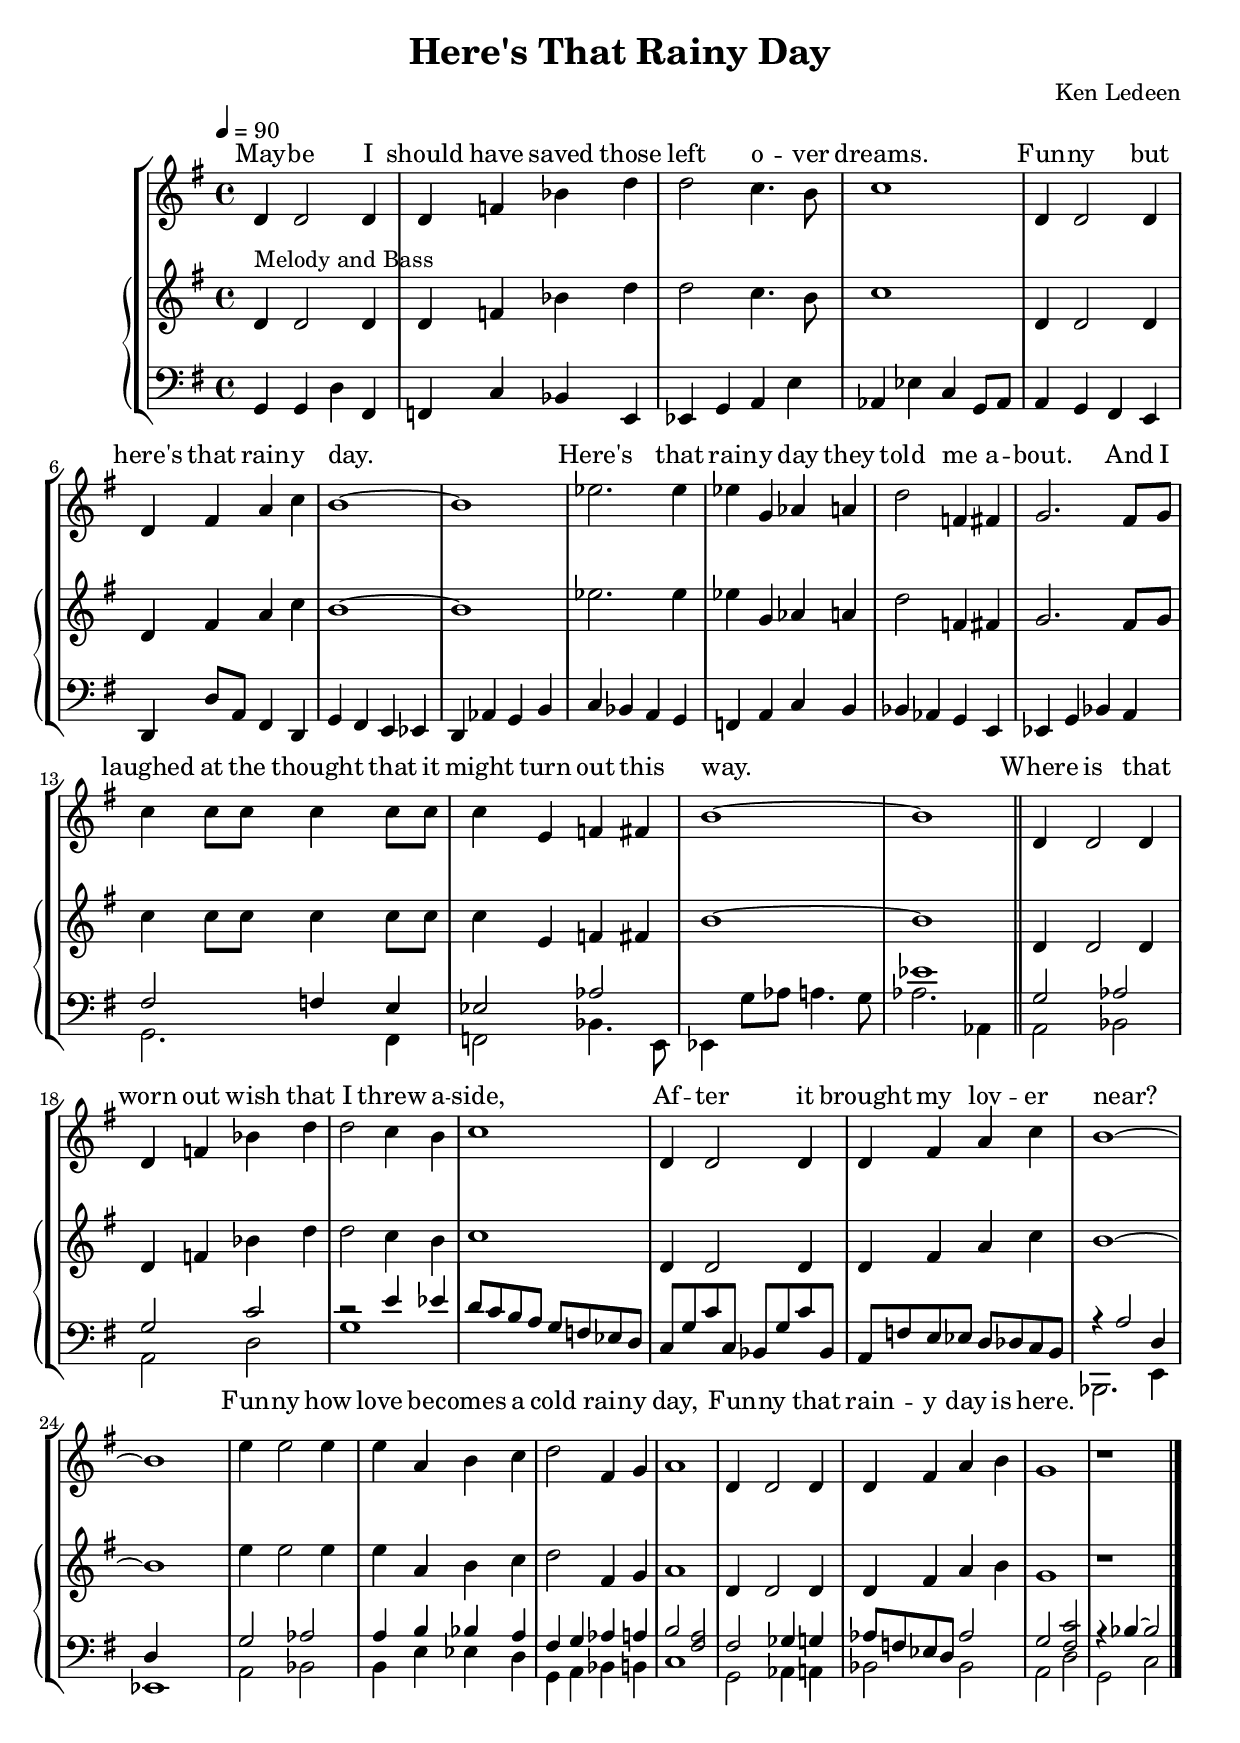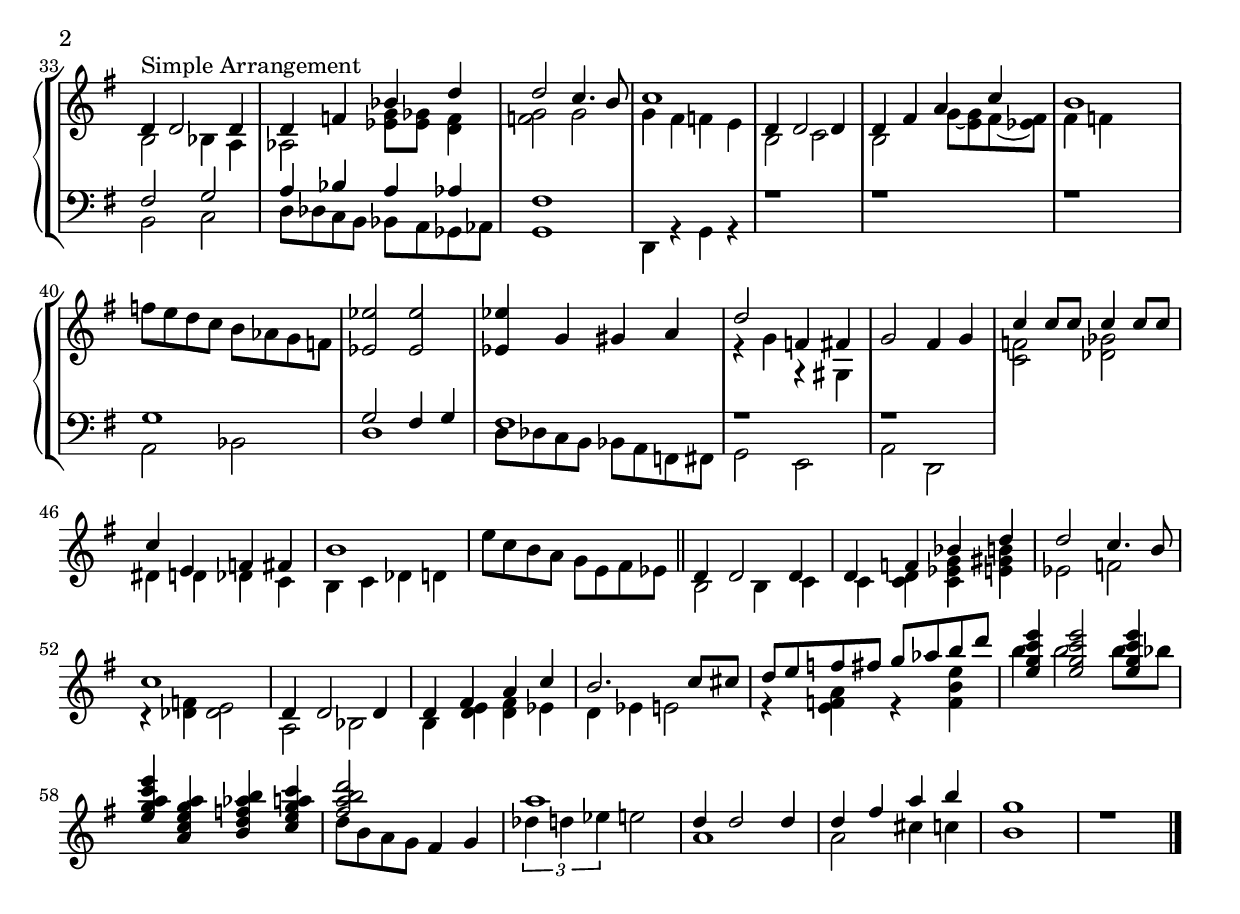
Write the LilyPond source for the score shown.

\version "2.18.2"
% 

\header { title = "Here's That Rainy Day" 
   arranger = "Ken Ledeen"	
}
heresLyrics = \lyricmode  {
                 May -- be   I  should have saved those left   o  --  ver  dreams. 
                 Fun -- ny  but here's that rain -- y day.
                
                 Here's that rain -- y day they told me a -- bout.
                 And I laughed at the thought that it might turn out this way.
                 
                 Where is that worn out wish that I threw a -- side,
                 Af -- ter it brought my lov -- er near?
                 Fun -- ny how love be -- comes a cold rain -- y day,
                 
                 Fun -- ny that rain -- y day is here.
}
%{
mdecks = \chordmode {
     g1:maj7 f2:min7 bes:7 es1:maj7
     as2:maj7 e:7.9- a:min7 e:7.9- a:min7 as:7
     g1:maj7 d2:min7.5- des:7
     c1:min7 c2:min7 f:7 bes:maj7 d:dim7
     es:maj7 e:7.9-
     a1:min7 aes:7 
     g1:maj7 a2:min7 as:7
      
}
%}
baseChords = \chordmode {
              g4:maj7 fis:min6 f:min7 e:7.5-
              es2:9 bes:7.5+.9+ 
              es2:maj7 a:min7 aes1:maj7
              a:min7.11 
              a4:min7 d:7 a2:dim7
              g1:maj7 d2:min7.5- g:7.9-
              c1:min7 c2:min7 f4:9+ f:7 bes2:maj7 e:9 ees1:maj7
              a:min7 a2:min7 es4:9 d:7 g2:maj7 e:min7 a:min7 d:7

              g2:maj7 e:min7
              f:min7 bes:7 
              ees1:maj7 aes:maj7
              a:min7.11 d:7 as2:min7 des:7 d2:min7 g:7
              c1:maj7 a2:min7 d4:13 c:13  b2:min7 e:min7 a:13 bes:dim7
              
              a1:min7.11  d:7 g2:6 e:min7 a:min7 d:7
}
lead =  \relative c'    {
               d4 d2 d4 d f bes d
               d2 c4. b8 c1
               d,4 d2 d4 d fis a c b1~ b
               es2. es4 es g, as a d2 f,4 fis 
               g2.fis8 g
               c4 c8 c c4 c8 c 
               c4 e, f fis b1~ b
               \bar "||"
               d,4 d2 d4 d f bes d d2 c4 b c1 
               d,4 d2 d4 d fis a c b1~ b
               e4 e2 e4 e a, b c d2 fis,4 g a1 d,4 d2 d4 d fis a b g1
               r1
          }
melody =    \relative c'  {       %     VOICE 1                      VOICE 2
              << { d4  d2 d4 }             \\     { b8 bes  a4 as <ges as>}      >> 
              << { d'4 f bes d }             \\    { g,,8 c~ c4  g'8 ges g4 }           >>
               << { d'2 c4. b8 }            \\    { f2  g2}                    >>     
              << {  c1 }                       \\   { g4 fis  f es }                           >>             
              <<  {  d4 d2 d4 }            \\     { c1 }                              >>
              <<  { d4  fis a c}              \\     { <a,  >4  <c  > <e > <fis  > }      >> 
              <<  { <b> 1 }                       \\     {  d,4 es e2 }                                               >> 
              <<  {  }                          \\      { <f f'>8  e' <f, d'> c' b as g f }    >>
              <<  {   es'2.es4 }             \\     { es,2. es4 }      >>           
              <<  {  es'  g, as a  }         \\     { es }      >>
              <<  { d'2.  f,8 fis }           \\     { f2. gis,4 }      >> 
              <<  {  g'2. fis8 g  }         \\     { bes,4 c d2 }      >>
              <<  { c'4 c8 c c4 c8 c}    \\     {<c, e>2  <des f>2 }      >>
              <<  {  c'4 e, f fis  }         \\     { <dis fis>4 d des c }      >>
              <<  { b'1  }                    \\     { <b, e>4 c des d }      >>
              <<  {   }                        \\     {   <e e'>8 c' <d, b'> a' <des, as'> ges  <c, f> es}      >>
              <<  { d4^"Swing" d2 d4  }          \\     { b4 b bes  a  }      >>
              <<  { d4 f bes d   }        \\     { as,4 d <es g>4 <d ges>4  }      >>      
              <<  { d'2 c4. b8  }         \\     { <f g>2~ g2 }      >>    
              <<  { c1  }                    \\     {  }      >>
              <<  {  d,4 d2d4  }        \\     {  }      >>
              <<  {   d4 fis a c }        \\     {  }      >>
              <<  {   b1 }                  \\     {  }      >>   
              <<  {   }                    \\     { r8  f g as <g bes> <as b> <bes des> <b d>}      >>
              <<  {  e4 e2 e4 }          \\     {  }      >>
               <<  {e a, b c   }           \\     {  }      >>
               <<  { d2. fis,8 g   }      \\     {  }      >>  
               <<  {  a1 }      \\     {  }      >>
               <<  { d,4 d2 d4  }      \\     {  }      >>
               <<  {  d fis a b }      \\     {  }      >>
               <<  {  g1  }      \\     {  }      >>
               <<  { r1  }      \\     {  }      >> 
}		% end of PianoRH
pianoLH =  \relative c  {
        %     VOICE 1                      VOICE 2
        << {  fis8^"complex lh" f e4 es   d~ }    \\    {  g,4 fis f e       }     >>
        <<   { d'4 ges  \tuplet 3/2 { as8 c4  } d4   }  \\       {  \tuplet 3/2 { es,,8 bes' as~ }  as4 bes gis'8 e,  }    >> 
        <<  { r2 e''2     }  \\    { es,,4 g'8 as a4. g8 }  >>
      << { es' 2 gis,2 }  \\  { as2 e,2 }  >>
    << { r8 g'4. as2  }  \\  { <a, e'>2  <bes f'> }  >>
    << { }  \\  { <c e>8 b a g fis e es d }  >>
    
    <<    {   }       \\      {  g4 b'~ b8 g fis e}   >>
    <d d'>8 c' b  a g f es d 
    c8 g' c c, bes g' c bes, 
    a f' e es d des c b 
    
    
    << {  a'4 as g gis4 }  \\  {bes,2.  e,4 }  >>
    <es d'>2 <b' a'>4 <bes as'>  
    <a g'>2 <bes as'>  <b a'>4 <e b'> <es bes'> <d a'>
    
    <g, fis'> <a g'> <bes as'> <b a'>
    <c b'>4 <b a'> <bes as'> <a g'>
    
    <g fis'>4 <g f'>  <fis e'>2
    es'4 f, <bes as'>2
    es,4 < bes'' f'>4 <a e'>2
    <as es'>2  <e, d'>
    <a e' g>2 <bes f' as> 
    <c e>4 <fis a> <a c><c es> 
    <<    {  d1 }           \\     {  b2~ b8 g fis e}    >>
    d4 <fis c'> g8 fis e d
    c1
    a2 d4 c
    b2 e
    a, bes
    a1
    d
    g2 e2 a2 d,2
  
}    % end of pianoLH
simpleRH =   \relative c' {
          << { d4 d2 d4  }  \\  { b2 bes4 a    }  >>
          << { d f bes d   }  \\  { as,2  <g' es>8 <ges es>  <d f>4  }  >>
          << { d'2  c4. b8 }  \\  { <f g>2 g  }  >>
          << {  c1 }  \\  {  g4 fis f e }  >>
          << { d4 d2 d4  }  \\  { b2 c }  >>
          << { d4 fis a c  }  \\  {b,2 g'8~ <e g> fis~ <fis es>   }  >>
          << { b1   }  \\  { fis4 f}  >>
          << {   }  \\  { f'8 e d c b as g f}  >>
          << {  <es es'>2 <es es'> }  \\  {   }  >>
          << { <es es'>4 g  gis a  }  \\  {   }  >>
          << {  d2 f,4 fis  }  \\  { r4 g r gis,4  }  >>
          << { g'2 fis4 g  }  \\  {   }  >>
          << { c4 c8 c c4 c8 c  }  \\  { <c, f>2 <des ges>  }  >>
          << {  c'4 e, f fis }  \\  { dis4 d des c  }  >>
          << {   b'1}  \\  { b,4 c des d }  >>
          << {   }  \\  {  e'8 c b a g e fis es }  >>
          \bar "||"
          << { d4 d2 d4  }  \\  { b2 b4 c }  >>
          << { d4 f bes d  }  \\  { c,4 <c d> <c es g>4  <e gis b>}  >>
          << { d'2 c4. b8  }  \\  { es,2 f }  >>
          << {  c'1 }  \\  { r4 <des, f> <des e>2 }  >>
          << { d4 d2 d4  }  \\  { a2 bes  }  >>
          << { d4 fis a c  }  \\  { b,4 <d e> <d fis> es  }  >>
          << {  b'2. c8 cis}  \\  { d,4 es e2  }  >>
          << { d'8 e f fis g as  b d  }  \\  { r4 < e,, f a> r <f b e> }  >>
          << {  <e' g  c e>4 <e g  c e>2 <e  g  c e>4 }  \\  { b'4 b2 b8 bes  }  >>
          << {  <e, g a c e>4 <a, c e g a > <b d f as b> < c e g a c>}  \\  {  }  >>
          << { <fis a b d>2 fis,4 g  }  \\  { d'8 b a g  }  >>
          << { a'1  }  \\  {  \tuplet 3/2 { des,4 d es } e2 }  >>
          << { d4 d2 d4  }  \\  { a1  }  >>
          << { d4 fis a b  }  \\  { a,2 cis4 c  }  >>
          << { g'1  }  \\  { b,1  }  >>
          << {  r1 }  \\  {   }  >>
     }
simpleLH =   \relative c {
          << { fis2 f4 e  }  \\  { g,2. fis4  }  >>
          << { es'2 as2 }  \\  {  f,2 bes4. e,8 }  >>
          << {  }  \\  { es4 g'8 as a4. g8 }  >>
          << {  es'1 }  \\  {  as,2. as,4 }  >>
          << {  g'2 as }  \\  {a,2 bes  }  >>
          << { g'2 c }  \\  {  a,2 d }  >>
          << { r2 e'4 es  }  \\  {g,1   }  >>
          << { d'8 c b a g f es d }  \\  {   }  >>
          << { c8 g' c c, bes g' c bes,  }  \\  {   }  >>
          << { a f' e es d des c b  }  \\  {   }  >>
          << {  r4 a'2  d,4}  \\  { bes,2. e4 }  >>
          << { d'  }  \\  { es,1  }  >>
          << { g'2 as2  }  \\  { a,2 bes  }  >>
          << { a'4 b bes a }  \\  { b,4 e es d }  >>
          << { fis4 g as a  }  \\  { g,4 a bes b  }  >>
          << { b'2 <fis a> }  \\  { c1  }  >>
          << {  fis2 ges4 g  }  \\  {g,2 as4 a }  >>
          << { as'8 f es d as'2}  \\  { bes,2   bes2 }  >>
          << { g'2 <fis c'> }  \\  { a,2 d }  >>
          << { r4 bes'4~ bes2    }  \\  { g,2 c }  >>
          << { fis2 g  }  \\  {b,2 c  }  >>
          << {  a'4 bes  a4 as }  \\  { d,8 des c b bes a ges as}  >>
          << { fis'1 }  \\  {g,1   }  >>
          << {  }  \\  { d4 r  g r }  >>
          << {  r1 }  \\  {  }  >>
          << { r1 }  \\  {  }  >>
          << { r1  }  \\  {  }  >>
          << { g'1 }  \\  {a,2 bes    }  >>
          << {g'2 fis4 g  }  \\  {  d1 }  >>
          << { fis1  }  \\  {  d8 des c b bes a f fis }  >>
          << {  r1 }  \\  { g2 e  }  >>
          << {  r1 }  \\  { a2 d,  }  >>
     }
%{
%++++++++++++++++++++++++++++++++
%
% Scheme Function to generate a complete score 
%
%++++++++++++++++++++++++++++++++

scoreSection =
#(define-scheme-function (myTitle  myRight myLeft) (string? ly:music? ly:music?)
    #{
      \score {
          \header { piece = \markup{\fontsize #4 \bold #myTitle }}
           \new PianoStaff 
         <<
           \include "IndianaChords.ly"  
           \new Staff { \key aes \major #myRight }
           \new Staff  { \key aes \major  \clef "bass"  #myLeft }  
         >>
     }  
    #})
%}
alto = \relative c' {
     b2 bes4 a as d
     g8 fis f e
     f4 fis g2 g4 es d c
     r g as a b c
     
     e8 d es fis
     e2 es d1
     
}
roots =  \relative c {
          g2 fis f bes es, a as as a a d d g, g d' g, c c f, fis4 f
          bes2. e,4 es2 es a a d, es4 d g2 d a' d,
          g fis f bes es, es as as 
          a bes d, d g g d g c, c a' d4 c
          b2 e, a bes a a d, d g e a d,
     }
     
walkingBass = \relative c {
     g4 g d' fis, f c' bes e, 
     es g a e' as, es' c g8 as
     a4 g fis e
     d d'8 a fis4 d
     g fis e es d as' g b
     c bes a g f a c b
     bes as g e
     es g bes a
     
     
     
}

%============SCORE================
\score {
  \new StaffGroup 
  <<
     \new Staff = "leadstaff"
     {
          \key g \major
      \lead
          \addlyrics \with { alignAboveContext = "leadstaff" }\heresLyrics
          \bar "|."
          \break
  %         \lead
               
     }
         \new PianoStaff 
         <<
      %         \new ChordNames \baseChords
       
           \new Staff 
           {
                  \tempo 4=90
                  \key g \major		
% % melody and bass
^"Melody and Bass"
                    \lead
                 \bar "|."
                 \break
%  % melody + alto and bass
%  ^"Melody, Alto, Bass"
%            << {  \lead }  \\  { \alto  }  >>
%                  \break
%                  \bar "|."
%                  \pageBreak
                 ^"Simple Arrangement"
                 \simpleRH
                 \bar "|."
           %{       \pageBreak
                 ^"Complicated Arrangement"
                 \melody
       %} 
           }  % end of treble staff

           \new Staff 
           {
                  \key g \major
                  \clef "bass"
                    \walkingBass
%                    \roots
                
                  \simpleLH
            %{         \pianoLH
                  \break
               %}   
                  
           } % end of bass staff
      >>
   %    \addlyrics \heresLyrics

 >>   % end of Staff Group
  \layout {}
	\midi {}
}    % end of score
